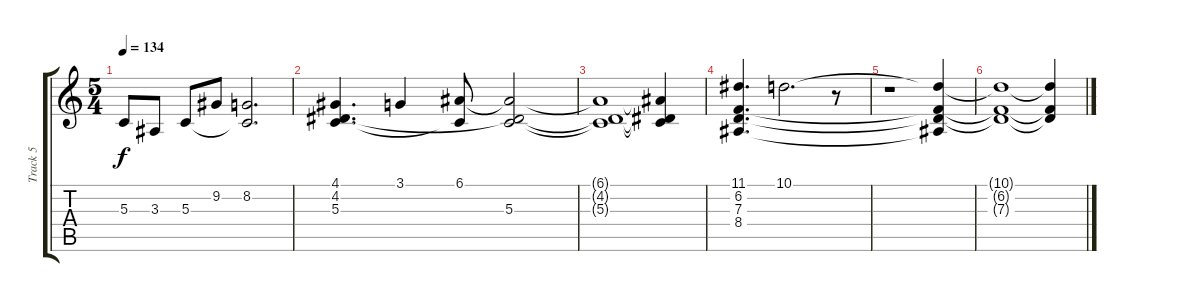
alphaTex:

\track ("Track 5" "Track 5") {instrument brightacousticpiano}
\staff {score tabs}
\tuning (E4 B3 G3 D3 A2 E2) {hide}
\ts (5 4)
\tempo 134
\clef g2
\ks c
5.3{t}.8{dy f} 3.3.8 5.3.8 9.2.8 (8.2 5.3{t}).2{d} |
(4.1 4.2 5.3).4{d} 3.1.4 (6.1 5.3{t}).8 (6.1{t} 4.2{t} 5.3).2 |
(6.1{t} 4.2{t} 5.3{t}).1 (6.1{t} 4.2{t} 5.3{t}).4 |
(11.1 6.2 7.3 8.4).4{d} 10.1.2{d} r.8 |
r.1 (10.1{t} 6.2{t} 7.3{t} 8.4{t}).4 |
(10.1{t} 6.2{t} 7.3{t}).1 (10.1{t} 6.2{t} 7.3{t}).4
